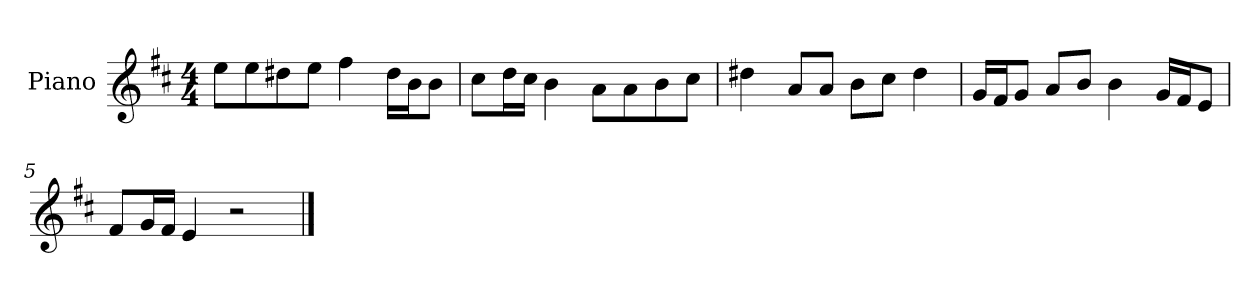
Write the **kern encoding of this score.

**kern
*part1
*staff1
*I"Piano
*I'P-no
*clefG2
*k[f#c#]
*M4/4
*MM90
=1
8ee\L
8ee\
8dd#X\
8ee\J
4ff#\
16dd#\LL
16b\J
8b\J
=2
8cc#\L
16dd\L
16cc#\JJ
4b\
8a\L
8a\
8b\
8cc#\J
=3
4dd#X\
8a/L
8a/J
8b\L
8cc#\J
4dd#\
=4
16g/LL
16f#/J
8g/J
8a/L
8b/J
4b\
16g/LL
16f#/J
8e/J
=5
8f#/L
16g/L
16f#/JJ
4e/
2r
==
*-
